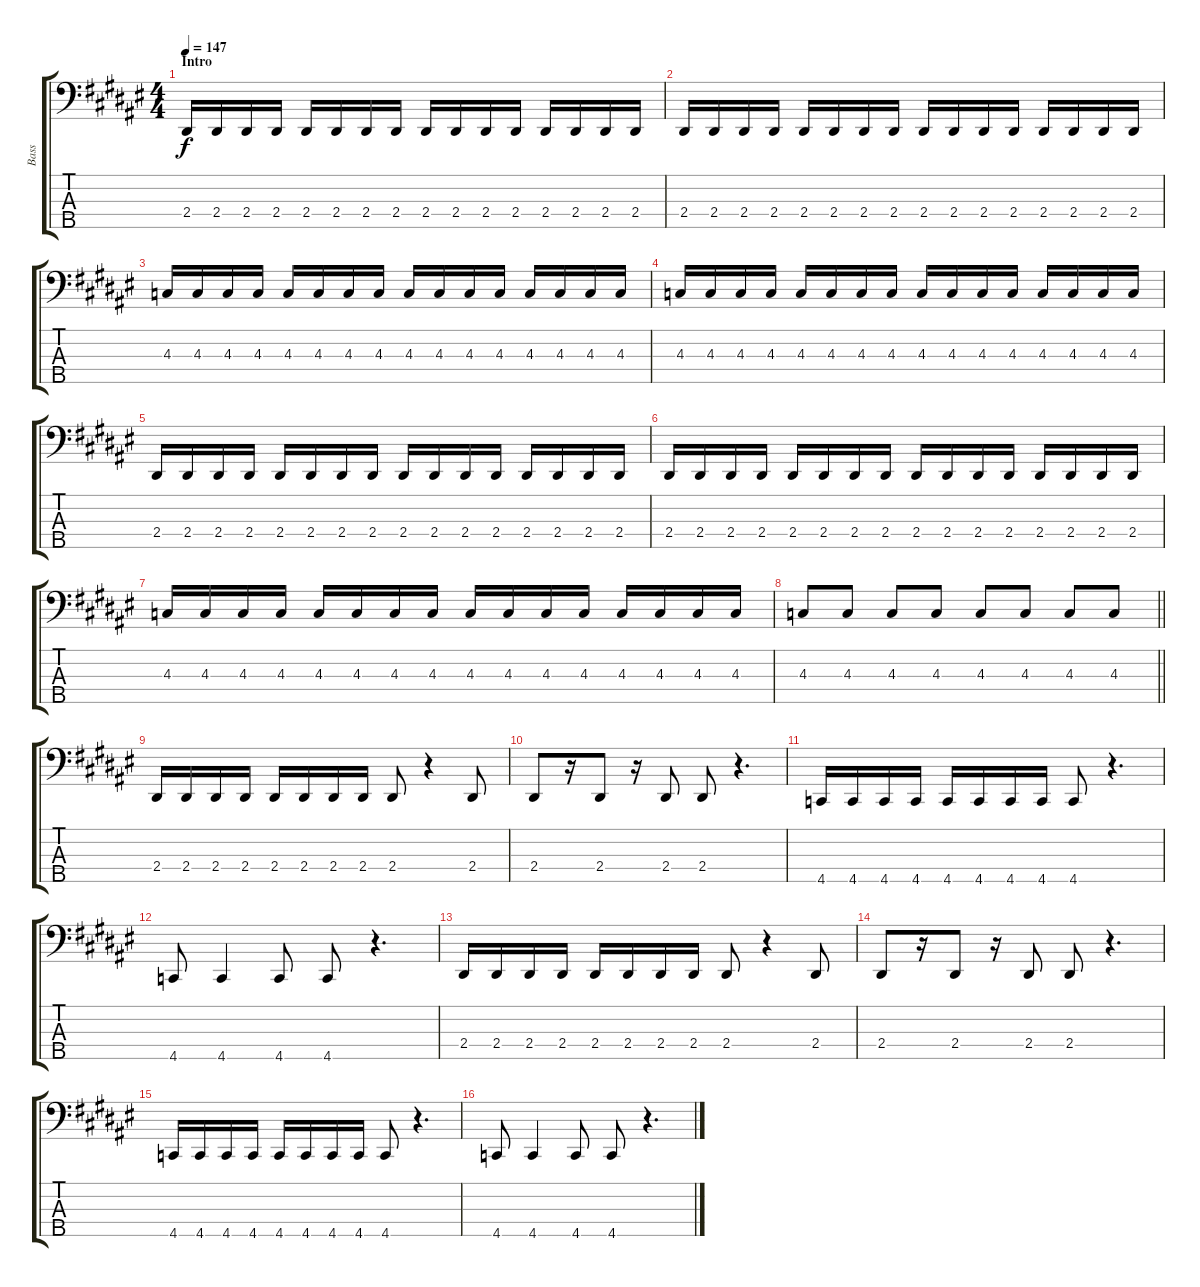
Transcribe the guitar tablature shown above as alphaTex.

\track ("Bass" "Bass") {instrument electricbassfinger}
\staff {score tabs}
\tuning (Gb2 Db2 Ab1 Db1 Ab0) {hide}
\ts (4 4)
\section ("" "Intro")
\tempo 147
\clef f4
\ks d#minor
2.4.16{dy f instrument electricbassfinger} 2.4.16 2.4.16 2.4.16 2.4.16 2.4.16 2.4.16 2.4.16 2.4.16 2.4.16 2.4.16 2.4.16 2.4.16 2.4.16 2.4.16 2.4.16 |
2.4.16 2.4.16 2.4.16 2.4.16 2.4.16 2.4.16 2.4.16 2.4.16 2.4.16 2.4.16 2.4.16 2.4.16 2.4.16 2.4.16 2.4.16 2.4.16 |
4.3.16 4.3.16 4.3.16 4.3.16 4.3.16 4.3.16 4.3.16 4.3.16 4.3.16 4.3.16 4.3.16 4.3.16 4.3.16 4.3.16 4.3.16 4.3.16 |
4.3.16 4.3.16 4.3.16 4.3.16 4.3.16 4.3.16 4.3.16 4.3.16 4.3.16 4.3.16 4.3.16 4.3.16 4.3.16 4.3.16 4.3.16 4.3.16 |
2.4.16 2.4.16 2.4.16 2.4.16 2.4.16 2.4.16 2.4.16 2.4.16 2.4.16 2.4.16 2.4.16 2.4.16 2.4.16 2.4.16 2.4.16 2.4.16 |
2.4.16 2.4.16 2.4.16 2.4.16 2.4.16 2.4.16 2.4.16 2.4.16 2.4.16 2.4.16 2.4.16 2.4.16 2.4.16 2.4.16 2.4.16 2.4.16 |
4.3.16 4.3.16 4.3.16 4.3.16 4.3.16 4.3.16 4.3.16 4.3.16 4.3.16 4.3.16 4.3.16 4.3.16 4.3.16 4.3.16 4.3.16 4.3.16 |
\barLineRight lightlight
4.3.8 4.3.8 4.3.8 4.3.8 4.3.8 4.3.8 4.3.8 4.3.8 |
\section ("" "")
2.4.16 2.4.16 2.4.16 2.4.16 2.4.16 2.4.16 2.4.16 2.4.16 2.4.8 r.4 2.4.8 |
2.4.8 r.16 2.4.8 r.16 2.4.8 2.4.8 r.4{d} |
4.5.16 4.5.16 4.5.16 4.5.16 4.5.16 4.5.16 4.5.16 4.5.16 4.5.8 r.4{d} |
4.5.8 4.5.4 4.5.8 4.5.8 r.4{d} |
2.4.16 2.4.16 2.4.16 2.4.16 2.4.16 2.4.16 2.4.16 2.4.16 2.4.8 r.4 2.4.8 |
2.4.8 r.16 2.4.8 r.16 2.4.8 2.4.8 r.4{d} |
4.5.16 4.5.16 4.5.16 4.5.16 4.5.16 4.5.16 4.5.16 4.5.16 4.5.8 r.4{d} |
4.5.8 4.5.4 4.5.8 4.5.8 r.4{d}
